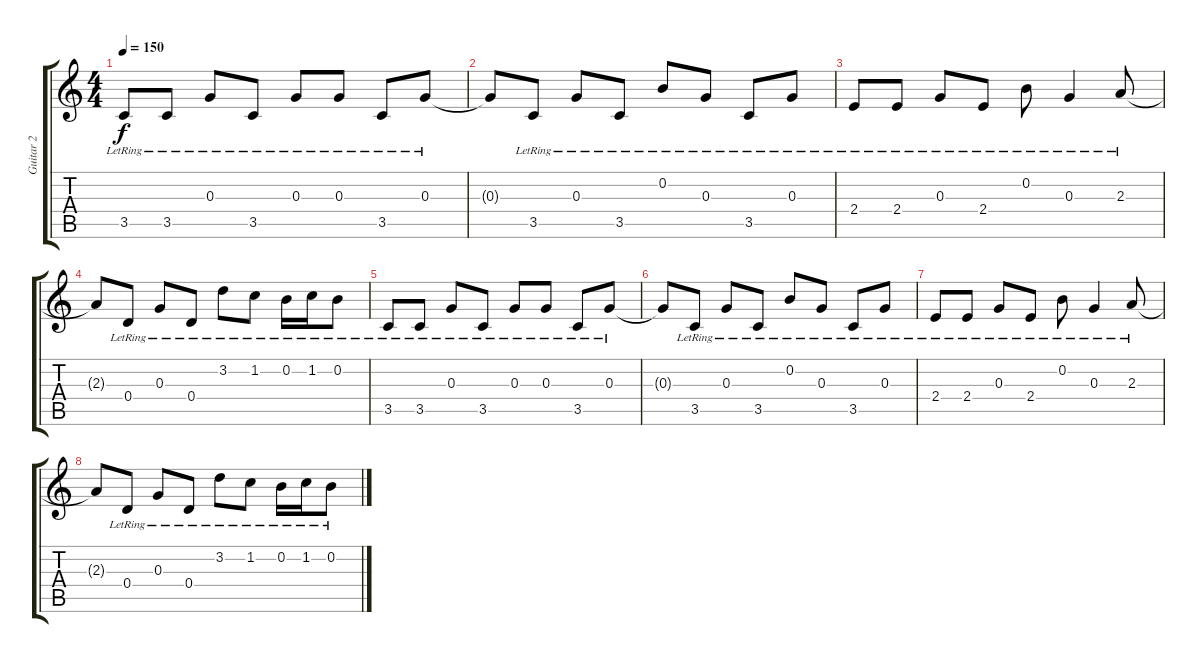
\track ("Guitar 2" "Guitar 2") {instrument acousticguitarnylon}
\staff {score tabs}
\tuning (E4 B3 G3 D3 A2 E2) {hide}
\ts (4 4)
\tempo 150
\clef g2
\ks c
3.5{lr}.8{dy f} 3.5{lr}.8 0.3{lr}.8 3.5{lr}.8 0.3{lr}.8 0.3{lr}.8 3.5{lr}.8 0.3{lr}.8 |
0.3{t}.8 3.5{lr}.8 0.3{lr}.8 3.5{lr}.8 0.2{lr}.8 0.3{lr}.8 3.5{lr}.8 0.3{lr}.8 |
2.4{lr}.8 2.4{lr}.8 0.3{lr}.8 2.4{lr}.8 0.2{lr}.8 0.3{lr}.4 2.3{lr}.8 |
2.3{t}.8 0.4{lr}.8 0.3{lr}.8 0.4{lr}.8 3.2{lr}.8 1.2{lr}.8 0.2{lr}.16 1.2{lr}.16 0.2{lr}.8 |
3.5{lr}.8 3.5{lr}.8 0.3{lr}.8 3.5{lr}.8 0.3{lr}.8 0.3{lr}.8 3.5{lr}.8 0.3{lr}.8 |
0.3{t}.8 3.5{lr}.8 0.3{lr}.8 3.5{lr}.8 0.2{lr}.8 0.3{lr}.8 3.5{lr}.8 0.3{lr}.8 |
2.4{lr}.8 2.4{lr}.8 0.3{lr}.8 2.4{lr}.8 0.2{lr}.8 0.3{lr}.4 2.3{lr}.8 |
2.3{t}.8 0.4{lr}.8 0.3{lr}.8 0.4{lr}.8 3.2{lr}.8 1.2{lr}.8 0.2{lr}.16 1.2{lr}.16 0.2{lr}.8
